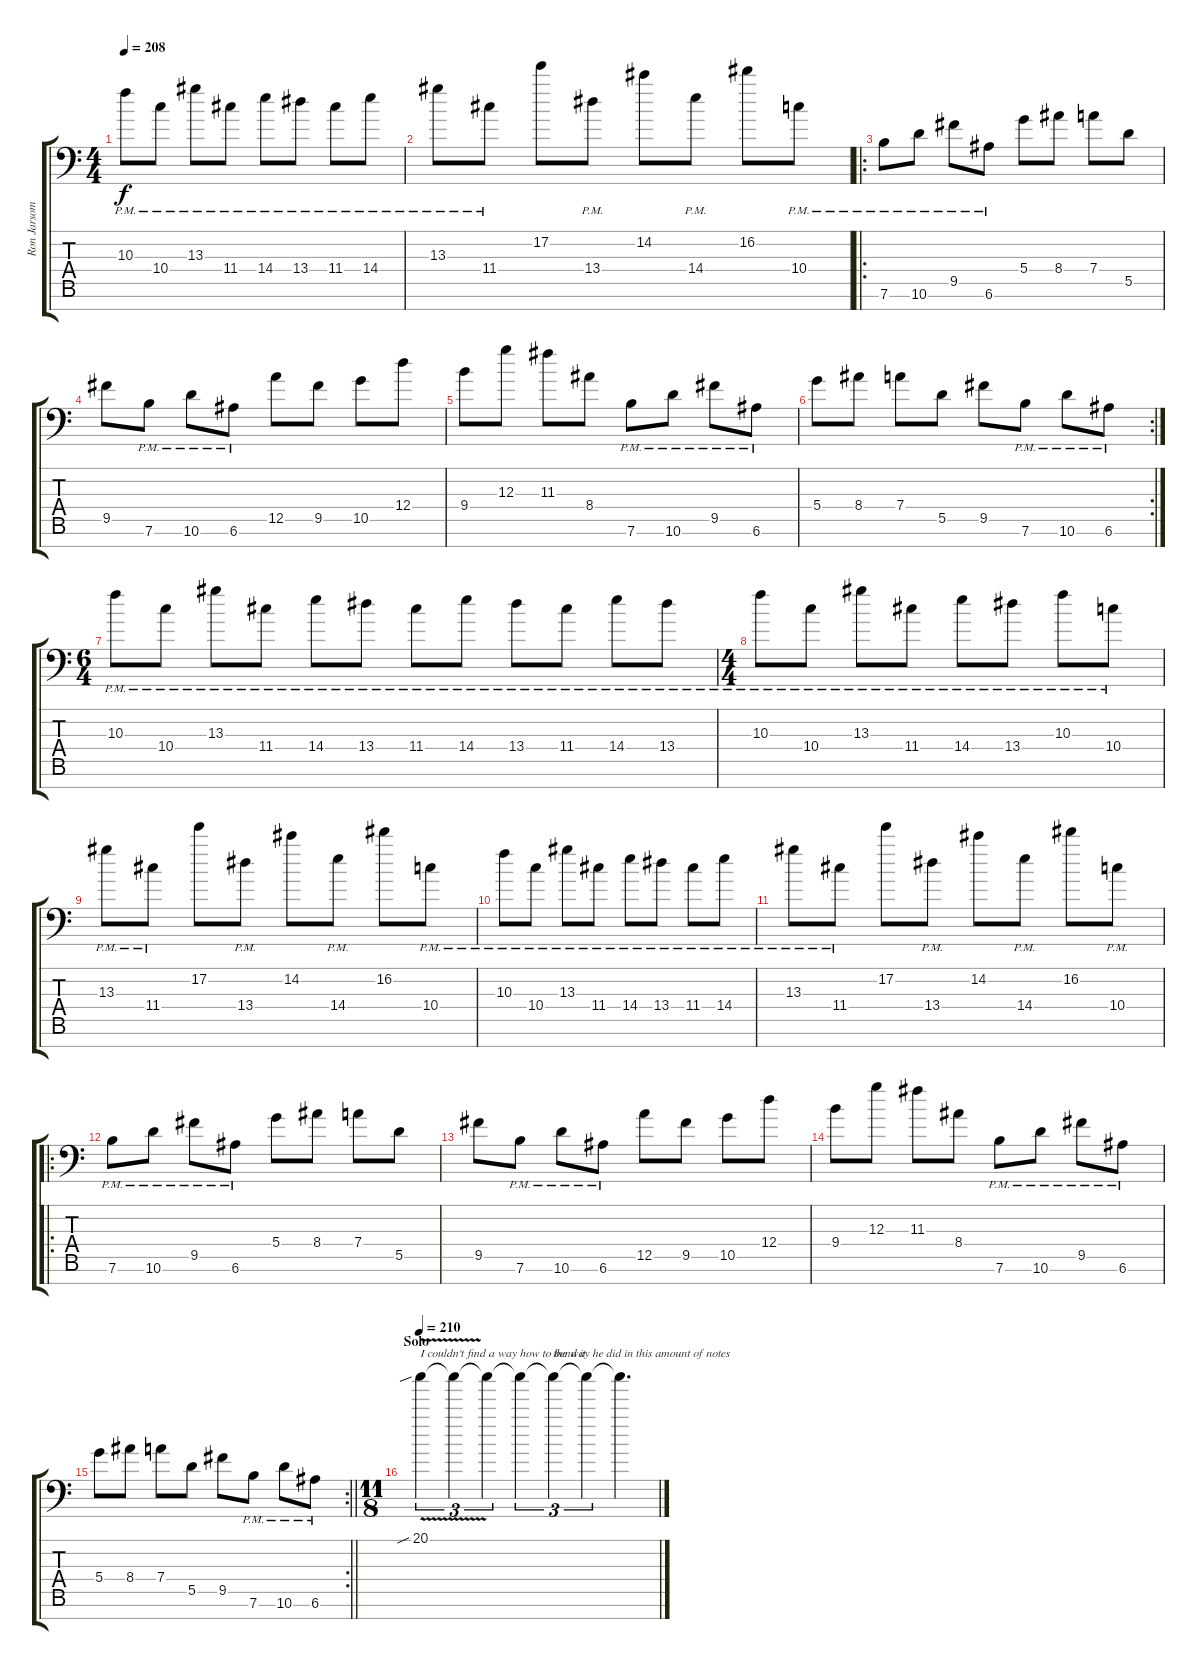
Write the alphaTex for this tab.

\track ("Ron Jarsombek" "Ron Jarsom") {instrument distortionguitar}
\staff {score tabs}
\tuning (E4 B3 G3 D3 A2 E2 A1) {hide}
\ts (4 4)
\tempo 208
\clef f4
\ks c
10.3{pm}.8{dy f} 10.4{pm}.8 13.3{pm}.8 11.4{pm}.8 14.4{pm}.8 13.4{pm}.8 11.4{pm}.8 14.4{pm}.8 |
13.3{pm}.8 11.4{pm}.8 17.2.8 13.4{pm}.8 14.2.8 14.4{pm}.8 16.2.8 10.4{pm}.8 |
\ro
7.6{pm}.8 10.6{pm}.8 9.5{pm}.8 6.6{pm}.8 5.4.8 8.4.8 7.4.8 5.5.8 |
9.5.8 7.6{pm}.8 10.6{pm}.8 6.6{pm}.8 12.5.8 9.5.8 10.5.8 12.4.8 |
9.4.8 12.3.8 11.3.8 8.4.8 7.6{pm}.8 10.6{pm}.8 9.5{pm}.8 6.6{pm}.8 |
\rc 2
5.4.8 8.4.8 7.4.8 5.5.8 9.5.8 7.6{pm}.8 10.6{pm}.8 6.6{pm}.8 |
\ts (6 4)
10.3{pm}.8 10.4{pm}.8 13.3{pm}.8 11.4{pm}.8 14.4{pm}.8 13.4{pm}.8 11.4{pm}.8 14.4{pm}.8 13.4{pm}.8 11.4{pm}.8 14.4{pm}.8 13.4{pm}.8 |
\ts (4 4)
10.3{pm}.8 10.4{pm}.8 13.3{pm}.8 11.4{pm}.8 14.4{pm}.8 13.4{pm}.8 10.3{pm}.8 10.4{pm}.8 |
13.3{pm}.8 11.4{pm}.8 17.2.8 13.4{pm}.8 14.2.8 14.4{pm}.8 16.2.8 10.4{pm}.8 |
10.3{pm}.8 10.4{pm}.8 13.3{pm}.8 11.4{pm}.8 14.4{pm}.8 13.4{pm}.8 11.4{pm}.8 14.4{pm}.8 |
13.3{pm}.8 11.4{pm}.8 17.2.8 13.4{pm}.8 14.2.8 14.4{pm}.8 16.2.8 10.4{pm}.8 |
\ro
7.6{pm}.8 10.6{pm}.8 9.5{pm}.8 6.6{pm}.8 5.4.8 8.4.8 7.4.8 5.5.8 |
9.5.8 7.6{pm}.8 10.6{pm}.8 6.6{pm}.8 12.5.8 9.5.8 10.5.8 12.4.8 |
9.4.8 12.3.8 11.3.8 8.4.8 7.6{pm}.8 10.6{pm}.8 9.5{pm}.8 6.6{pm}.8 |
\rc 2
\barLineRight lightlight
5.4.8 8.4.8 7.4.8 5.5.8 9.5.8 7.6{pm}.8 10.6{pm}.8 6.6{pm}.8 |
\ts (11 8)
\section ("" "Solo")
\tempo 210
20.1{v sib}.4{tu (3 2) txt "I couldn't find a way how to bend it"} 20.1{t}.4{tu (3 2)} 20.1{t}.4{tu (3 2)} 20.1{t}.4{tu (3 2)} 20.1{t}.4{tu (3 2) txt "the way he did in this amount of notes"} 20.1{t}.4{tu (3 2)} 20.1{t}.4{d}
